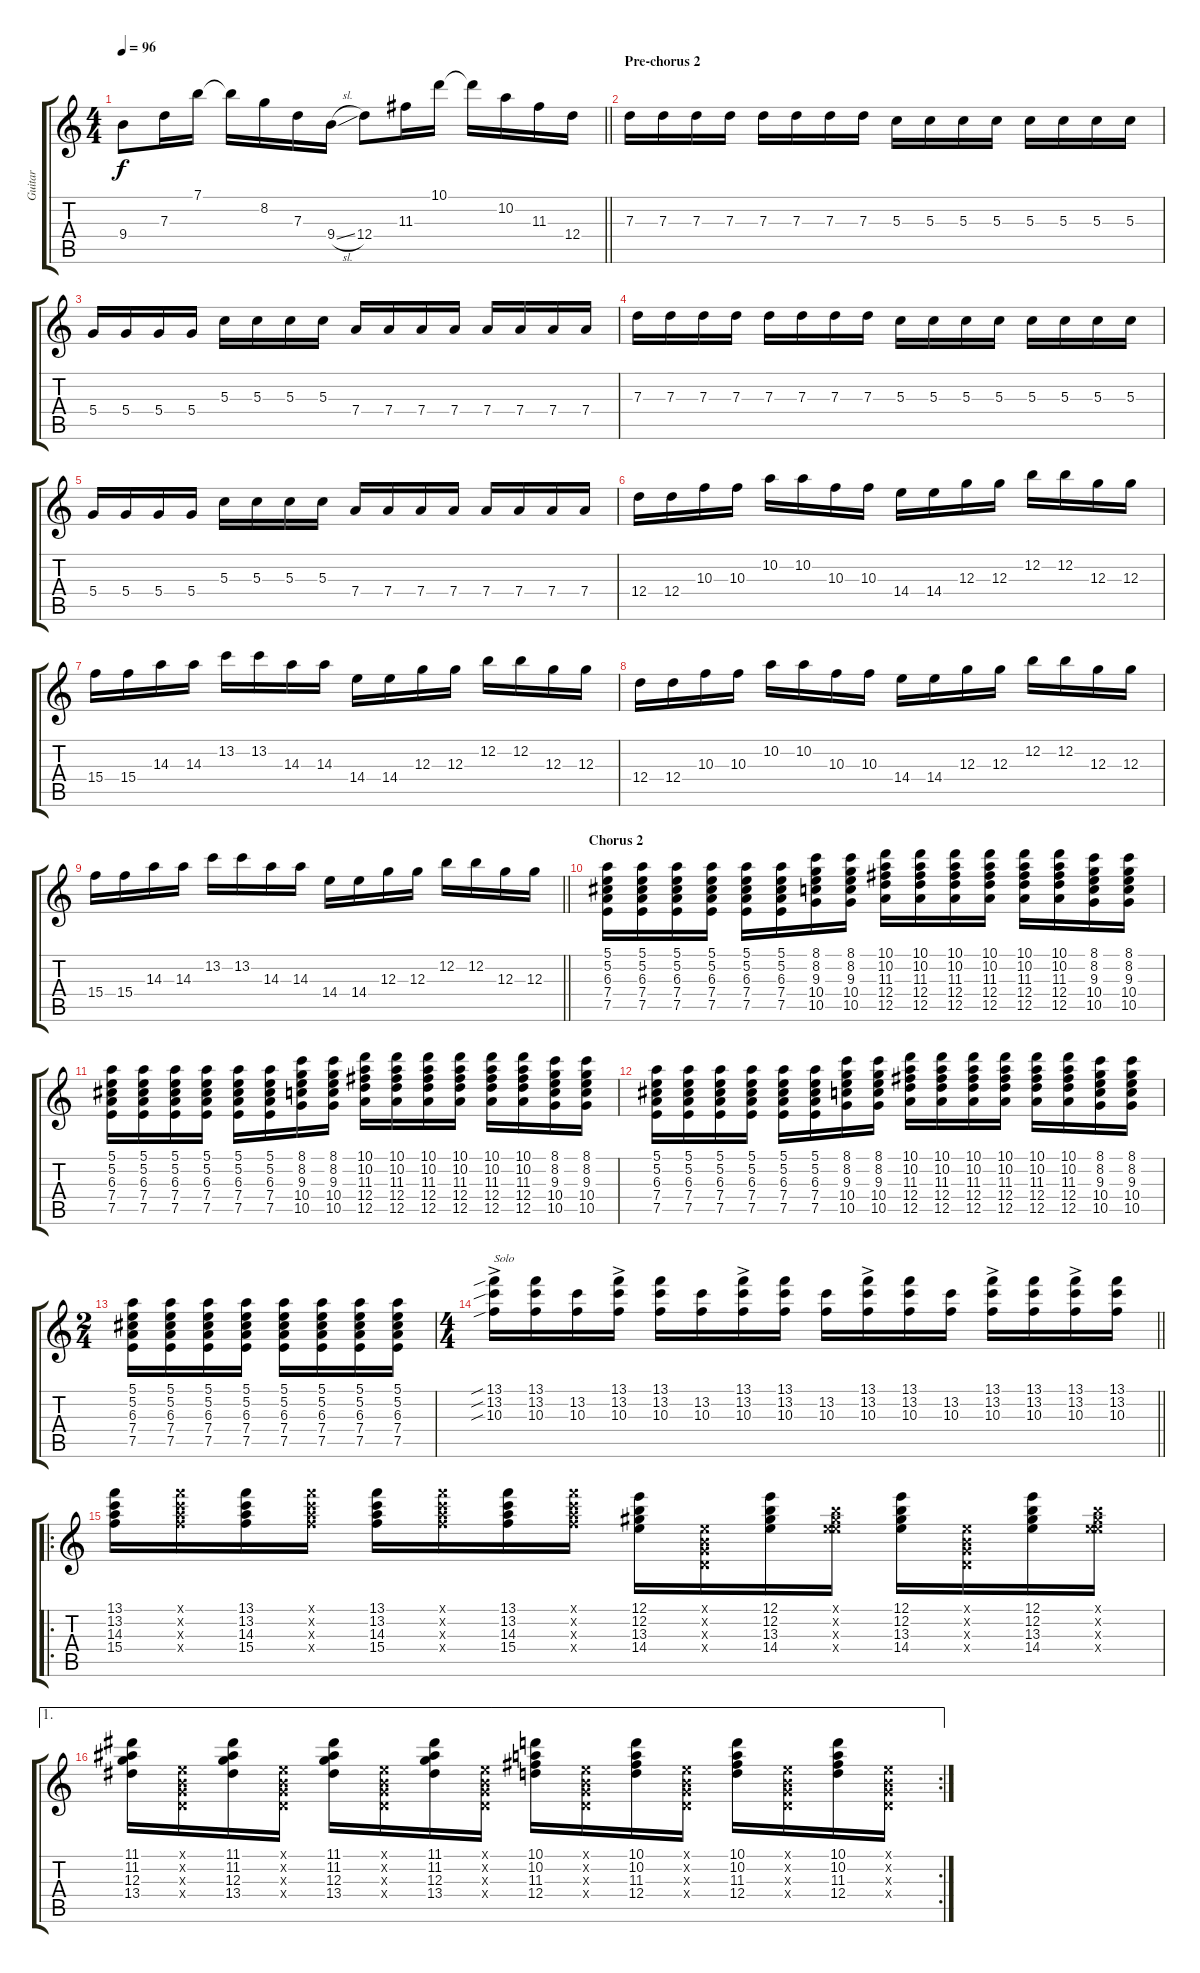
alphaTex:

\track ("Guitar" "Guitar") {instrument distortionguitar}
\staff {score tabs}
\tuning (E4 B3 G3 D3 A2 E2) {hide}
\ts (4 4)
\tempo 96
\clef g2
\barLineRight lightlight
\ks c
9.4.8{dy f} 7.3.16 7.1.16 7.1{t}.16 8.2.16 7.3.16 9.4{sl}.16 12.4.8 11.3.16 10.1.16 10.1{t}.16 10.2.16 11.3.16 12.4.16 |
\section ("" "Pre-chorus 2")
7.3.16 7.3.16 7.3.16 7.3.16 7.3.16 7.3.16 7.3.16 7.3.16 5.3.16 5.3.16 5.3.16 5.3.16 5.3.16 5.3.16 5.3.16 5.3.16 |
5.4.16 5.4.16 5.4.16 5.4.16 5.3.16 5.3.16 5.3.16 5.3.16 7.4.16 7.4.16 7.4.16 7.4.16 7.4.16 7.4.16 7.4.16 7.4.16 |
7.3.16 7.3.16 7.3.16 7.3.16 7.3.16 7.3.16 7.3.16 7.3.16 5.3.16 5.3.16 5.3.16 5.3.16 5.3.16 5.3.16 5.3.16 5.3.16 |
5.4.16 5.4.16 5.4.16 5.4.16 5.3.16 5.3.16 5.3.16 5.3.16 7.4.16 7.4.16 7.4.16 7.4.16 7.4.16 7.4.16 7.4.16 7.4.16 |
12.4.16 12.4.16 10.3.16 10.3.16 10.2.16 10.2.16 10.3.16 10.3.16 14.4.16 14.4.16 12.3.16 12.3.16 12.2.16 12.2.16 12.3.16 12.3.16 |
15.4.16 15.4.16 14.3.16 14.3.16 13.2.16 13.2.16 14.3.16 14.3.16 14.4.16 14.4.16 12.3.16 12.3.16 12.2.16 12.2.16 12.3.16 12.3.16 |
12.4.16 12.4.16 10.3.16 10.3.16 10.2.16 10.2.16 10.3.16 10.3.16 14.4.16 14.4.16 12.3.16 12.3.16 12.2.16 12.2.16 12.3.16 12.3.16 |
\barLineRight lightlight
15.4.16 15.4.16 14.3.16 14.3.16 13.2.16 13.2.16 14.3.16 14.3.16 14.4.16 14.4.16 12.3.16 12.3.16 12.2.16 12.2.16 12.3.16 12.3.16 |
\section ("" "Chorus 2")
(5.1 5.2 6.3 7.4 7.5).16 (5.1 5.2 6.3 7.4 7.5).16 (5.1 5.2 6.3 7.4 7.5).16 (5.1 5.2 6.3 7.4 7.5).16 (5.1 5.2 6.3 7.4 7.5).16 (5.1 5.2 6.3 7.4 7.5).16 (8.1 8.2 9.3 10.4 10.5).16 (8.1 8.2 9.3 10.4 10.5).16 (10.1 10.2 11.3 12.4 12.5).16 (10.1 10.2 11.3 12.4 12.5).16 (10.1 10.2 11.3 12.4 12.5).16 (10.1 10.2 11.3 12.4 12.5).16 (10.1 10.2 11.3 12.4 12.5).16 (10.1 10.2 11.3 12.4 12.5).16 (8.1 8.2 9.3 10.4 10.5).16 (8.1 8.2 9.3 10.4 10.5).16 |
(5.1 5.2 6.3 7.4 7.5).16 (5.1 5.2 6.3 7.4 7.5).16 (5.1 5.2 6.3 7.4 7.5).16 (5.1 5.2 6.3 7.4 7.5).16 (5.1 5.2 6.3 7.4 7.5).16 (5.1 5.2 6.3 7.4 7.5).16 (8.1 8.2 9.3 10.4 10.5).16 (8.1 8.2 9.3 10.4 10.5).16 (10.1 10.2 11.3 12.4 12.5).16 (10.1 10.2 11.3 12.4 12.5).16 (10.1 10.2 11.3 12.4 12.5).16 (10.1 10.2 11.3 12.4 12.5).16 (10.1 10.2 11.3 12.4 12.5).16 (10.1 10.2 11.3 12.4 12.5).16 (8.1 8.2 9.3 10.4 10.5).16 (8.1 8.2 9.3 10.4 10.5).16 |
(5.1 5.2 6.3 7.4 7.5).16 (5.1 5.2 6.3 7.4 7.5).16 (5.1 5.2 6.3 7.4 7.5).16 (5.1 5.2 6.3 7.4 7.5).16 (5.1 5.2 6.3 7.4 7.5).16 (5.1 5.2 6.3 7.4 7.5).16 (8.1 8.2 9.3 10.4 10.5).16 (8.1 8.2 9.3 10.4 10.5).16 (10.1 10.2 11.3 12.4 12.5).16 (10.1 10.2 11.3 12.4 12.5).16 (10.1 10.2 11.3 12.4 12.5).16 (10.1 10.2 11.3 12.4 12.5).16 (10.1 10.2 11.3 12.4 12.5).16 (10.1 10.2 11.3 12.4 12.5).16 (8.1 8.2 9.3 10.4 10.5).16 (8.1 8.2 9.3 10.4 10.5).16 |
\ts (2 4)
(5.1 5.2 6.3 7.4 7.5).16 (5.1 5.2 6.3 7.4 7.5).16 (5.1 5.2 6.3 7.4 7.5).16 (5.1 5.2 6.3 7.4 7.5).16 (5.1 5.2 6.3 7.4 7.5).16 (5.1 5.2 6.3 7.4 7.5).16 (5.1 5.2 6.3 7.4 7.5).16 (5.1 5.2 6.3 7.4 7.5).16 |
\ts (4 4)
\barLineRight lightlight
(13.1{sib ac} 13.2{sib} 10.3{sib}).16{txt "Solo"} (13.1 13.2 10.3).16 (13.2 10.3).16 (13.1{ac} 13.2 10.3).16 (13.1 13.2 10.3).16 (13.2 10.3).16 (13.1{ac} 13.2 10.3).16 (13.1 13.2 10.3).16 (13.2 10.3).16 (13.1{ac} 13.2 10.3).16 (13.1 13.2 10.3).16 (13.2 10.3).16 (13.1{ac} 13.2 10.3).16 (13.1 13.2 10.3).16 (13.1{ac} 13.2 10.3).16 (13.1 13.2 10.3).16 |
\ro
(13.1 13.2 14.3 15.4).16 (13.1{x} 13.2{x} 14.3{x} 15.4{x}).16 (13.1 13.2 14.3 15.4).16 (13.1{x} 13.2{x} 14.3{x} 15.4{x}).16 (13.1 13.2 14.3 15.4).16 (13.1{x} 13.2{x} 14.3{x} 15.4{x}).16 (13.1 13.2 14.3 15.4).16 (13.1{x} 13.2{x} 14.3{x} 15.4{x}).16 (12.1 12.2 13.3 14.4).16 (0.1{x} 0.2{x} 0.3{x} 0.4{x}).16 (12.1 12.2 13.3 14.4).16 (0.1{x} 12.2{x} 13.3{x} 14.4{x}).16 (12.1 12.2 13.3 14.4).16 (0.1{x} 0.2{x} 0.3{x} 0.4{x}).16 (12.1 12.2 13.3 14.4).16 (0.1{x} 12.2{x} 13.3{x} 14.4{x}).16 |
\ae 1
\rc 2
(11.1 11.2 12.3 13.4).16 (0.1{x} 0.2{x} 0.3{x} 0.4{x}).16 (11.1 11.2 12.3 13.4).16 (0.1{x} 0.2{x} 0.3{x} 0.4{x}).16 (11.1 11.2 12.3 13.4).16 (0.1{x} 0.2{x} 0.3{x} 0.4{x}).16 (11.1 11.2 12.3 13.4).16 (0.1{x} 0.2{x} 0.3{x} 0.4{x}).16 (10.1 10.2 11.3 12.4).16 (0.1{x} 0.2{x} 0.3{x} 0.4{x}).16 (10.1 10.2 11.3 12.4).16 (0.1{x} 0.2{x} 0.3{x} 0.4{x}).16 (10.1 10.2 11.3 12.4).16 (0.1{x} 0.2{x} 0.3{x} 0.4{x}).16 (10.1 10.2 11.3 12.4).16 (0.1{x} 0.2{x} 0.3{x} 0.4{x}).16
